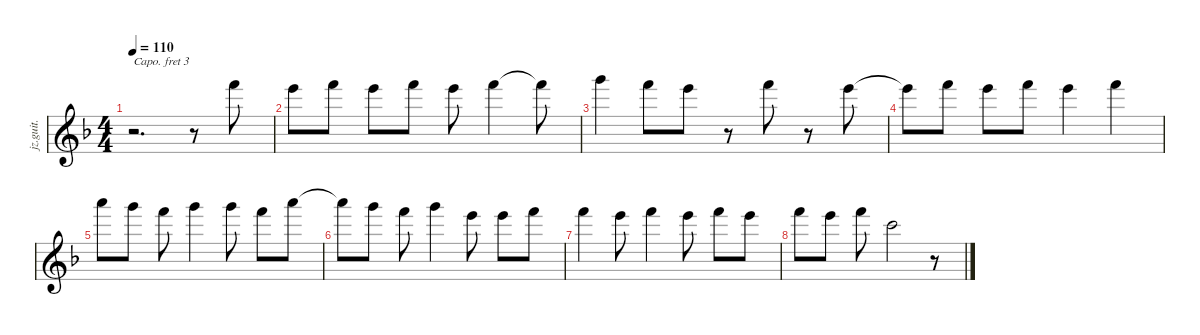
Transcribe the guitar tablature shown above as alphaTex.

\defaultSystemsLayout 4
\hideDynamics
\bracketExtendMode nobrackets
\otherSystemsTrackNameOrientation horizontal
\track ("Jazz Guitar" "jz.guit.") {instrument electricguitarjazz}
\staff {score}
\capo 3
\tuning (E4 B3 G3 D3 A2 E2)
\ts (4 4)
\tempo 110
\clef g2
\ks f
r.2{d dy f beam Down} r.8{beam Down} 10.1{acc forcenatural}.8{beam Down} |
9.1{acc forcenatural}.8{beam Down} 10.1{acc forcenatural}.8{beam Down} 9.1{acc forcenatural}.8{beam Down} 10.1{acc forcenatural}.8{beam Down} 9.1{acc forcenatural}.8{beam Down} 10.1{acc forcenatural}.4{beam Down} 10.1{t acc forcenatural}.8{beam Down} |
12.1{acc forcenatural}.4{beam Down} 10.1{acc forcenatural}.8{beam Down} 9.1{acc forcenatural}.8{beam Down} r.8{beam Down} 10.1{acc forcenatural}.8{beam Down} r.8{beam Down} 9.1{acc forcenatural}.8{beam Down} |
9.1{t acc forcenatural}.8{beam Down} 10.1{acc forcenatural}.8{beam Down} 9.1{acc forcenatural}.8{beam Down} 10.1{acc forcenatural}.8{beam Down} 9.1{acc forcenatural}.4{beam Down} 10.1{acc forcenatural}.4{beam Down} |
14.1{acc forcenatural}.8{beam Down} 12.1{acc forcenatural}.8{beam Down} 10.1{acc forcenatural}.8{beam Down} 12.1{acc forcenatural}.4{beam Down} 12.1{acc forcenatural}.8{beam Down} 10.1{acc forcenatural}.8{beam Down} 14.1{acc forcenatural}.8{beam Down} |
14.1{t acc forcenatural}.8{beam Down} 12.1{acc forcenatural}.8{beam Down} 10.1{acc forcenatural}.8{beam Down} 12.1{acc forcenatural}.4{beam Down} 9.1{acc forcenatural}.8{beam Down} 9.1{acc forcenatural}.8{beam Down} 10.1{acc forcenatural}.8{beam Down} |
10.1{acc forcenatural}.4{beam Down} 9.1{acc forcenatural}.8{beam Down} 10.1{acc forcenatural}.4{beam Down} 9.1{acc forcenatural}.8{beam Down} 10.1{acc forcenatural}.8{beam Down} 9.1{acc forcenatural}.8{beam Down} |
10.1{acc forcenatural}.8{beam Down} 9.1{acc forcenatural}.8{beam Down} 10.1{acc forcenatural}.8{beam Down} 10.2{acc forcenatural}.2{beam Down} r.8{beam Down}
